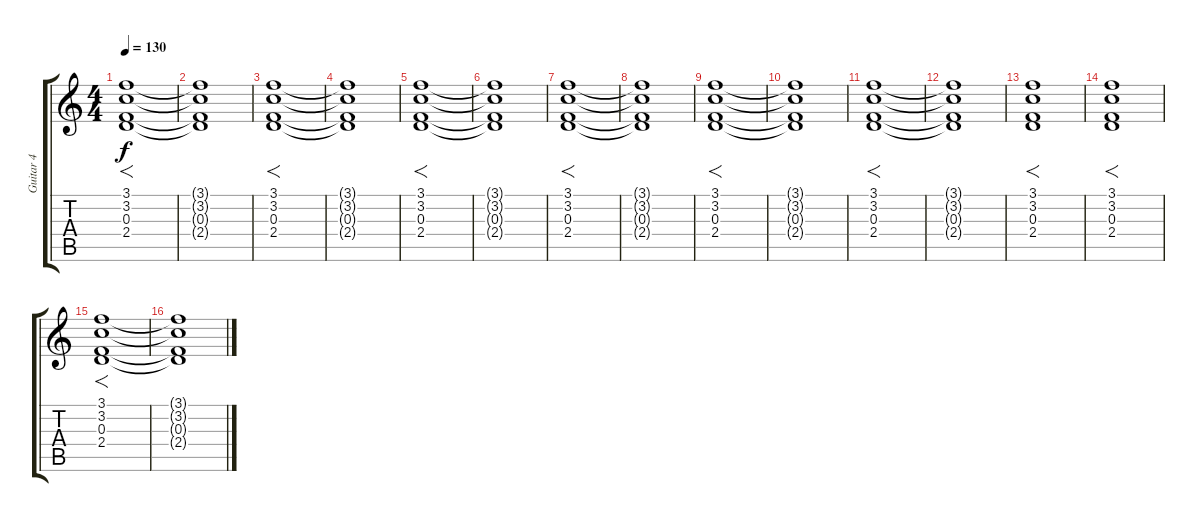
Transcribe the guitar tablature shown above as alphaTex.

\track ("Guitar 4" "Guitar 4") {instrument overdrivenguitar}
\staff {score tabs}
\tuning (D4 A3 F3 C3 G2 C2) {hide}
\ts (4 4)
\tempo 130
\clef g2
\ks c
(3.1 3.2 0.3 2.4).1{f dy f} |
(3.1{t} 3.2{t} 0.3{t} 2.4{t}).1 |
(3.1 3.2 0.3 2.4).1{f} |
(3.1{t} 3.2{t} 0.3{t} 2.4{t}).1 |
(3.1 3.2 0.3 2.4).1{f} |
(3.1{t} 3.2{t} 0.3{t} 2.4{t}).1 |
(3.1 3.2 0.3 2.4).1{f} |
(3.1{t} 3.2{t} 0.3{t} 2.4{t}).1 |
(3.1 3.2 0.3 2.4).1{f} |
(3.1{t} 3.2{t} 0.3{t} 2.4{t}).1 |
(3.1 3.2 0.3 2.4).1{f} |
(3.1{t} 3.2{t} 0.3{t} 2.4{t}).1 |
(3.1 3.2 0.3 2.4).1{f} |
(3.1 3.2 0.3 2.4).1{f} |
(3.1 3.2 0.3 2.4).1{f} |
(3.1{t} 3.2{t} 0.3{t} 2.4{t}).1
